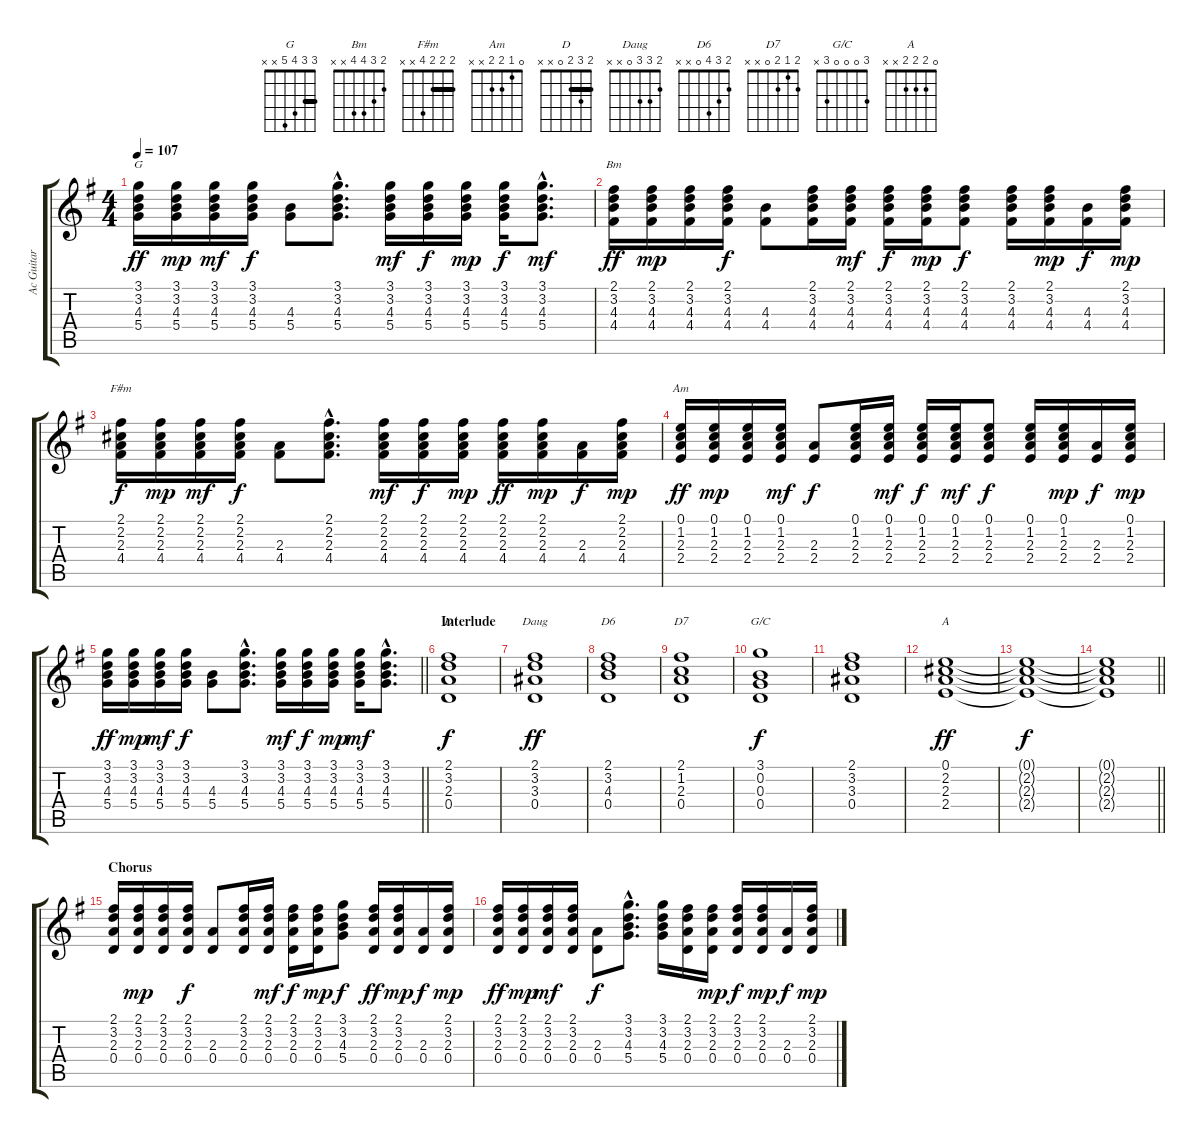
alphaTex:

\track ("Ac Guitar" "Ac Guitar") {instrument acousticguitarsteel}
\staff {score tabs}
\tuning (E4 B3 G3 D3 A2 E2) {hide}
\chord ("G" 3 3 4 5 x x) {barre 3}
\chord ("Bm" 2 3 4 4 x x)
\chord ("F#m" 2 2 2 4 x x) {barre 2}
\chord ("Am" 0 1 2 2 x x)
\chord ("D" 2 3 2 0 x x) {barre 2}
\chord ("Daug" 2 3 3 0 x x)
\chord ("D6" 2 3 4 0 x x)
\chord ("D7" 2 1 2 0 x x)
\chord ("G/C" 3 0 0 0 3 x)
\chord ("A" 0 2 2 2 x x)
\ts (4 4)
\tempo 107
\clef g2
\ks g
(3.1 3.2 4.3 5.4).16{ch "G" dy ff} (3.1 3.2 4.3 5.4).16{dy mp} (3.1 3.2 4.3 5.4).16{dy mf} (3.1 3.2 4.3 5.4).16{dy f} (4.3 5.4).8 (3.1{hac} 3.2{hac} 4.3{hac} 5.4{hac}).8{d} (3.1 3.2 4.3 5.4).16{dy mf} (3.1 3.2 4.3 5.4).16{dy f} (3.1 3.2 4.3 5.4).16{dy mp} (3.1 3.2 4.3 5.4).16{dy f} (3.1{hac} 3.2{hac} 4.3{hac} 5.4{hac}).8{d dy mf} |
(2.1 3.2 4.3 4.4).16{ch "Bm" dy ff} (2.1 3.2 4.3 4.4).16{dy mp} (2.1 3.2 4.3 4.4).16 (2.1 3.2 4.3 4.4).16{dy f} (4.3 4.4).8 (2.1 3.2 4.3 4.4).16 (2.1 3.2 4.3 4.4).16{dy mf} (2.1 3.2 4.3 4.4).16{dy f} (2.1 3.2 4.3 4.4).16{dy mp} (2.1 3.2 4.3 4.4).8{dy f} (2.1 3.2 4.3 4.4).16 (2.1 3.2 4.3 4.4).16{dy mp} (4.3 4.4).16{dy f} (2.1 3.2 4.3 4.4).16{dy mp} |
(2.1 2.2 2.3 4.4).16{ch "F#m" dy f} (2.1 2.2 2.3 4.4).16{dy mp} (2.1 2.2 2.3 4.4).16{dy mf} (2.1 2.2 2.3 4.4).16{dy f} (2.3 4.4).8 (2.1{hac} 2.2{hac} 2.3{hac} 4.4{hac}).8{d} (2.1 2.2 2.3 4.4).16{dy mf} (2.1 2.2 2.3 4.4).16{dy f} (2.1 2.2 2.3 4.4).16{dy mp} (2.1 2.2 2.3 4.4).16{dy ff} (2.1 2.2 2.3 4.4).16{dy mp} (2.3 4.4).16{dy f} (2.1 2.2 2.3 4.4).16{dy mp} |
(0.1 1.2 2.3 2.4).16{ch "Am" dy ff} (0.1 1.2 2.3 2.4).16{dy mp} (0.1 1.2 2.3 2.4).16 (0.1 1.2 2.3 2.4).16{dy mf} (2.3 2.4).8{dy f} (0.1 1.2 2.3 2.4).16 (0.1 1.2 2.3 2.4).16{dy mf} (0.1 1.2 2.3 2.4).16{dy f} (0.1 1.2 2.3 2.4).16{dy mf} (0.1 1.2 2.3 2.4).8{dy f} (0.1 1.2 2.3 2.4).16 (0.1 1.2 2.3 2.4).16{dy mp} (2.3 2.4).16{dy f} (0.1 1.2 2.3 2.4).16{dy mp} |
\barLineRight lightlight
(3.1 3.2 4.3 5.4).16{dy ff} (3.1 3.2 4.3 5.4).16{dy mp} (3.1 3.2 4.3 5.4).16{dy mf} (3.1 3.2 4.3 5.4).16{dy f} (4.3 5.4).8 (3.1{hac} 3.2{hac} 4.3{hac} 5.4{hac}).8{d} (3.1 3.2 4.3 5.4).16{dy mf} (3.1 3.2 4.3 5.4).16{dy f} (3.1 3.2 4.3 5.4).16{dy mp} (3.1 3.2 4.3 5.4).16{dy mf} (3.1{hac} 3.2{hac} 4.3{hac} 5.4{hac}).8{d} |
\section ("" "Interlude")
(2.1 3.2 2.3 0.4).1{ch "D" dy f} |
(2.1 3.2 3.3 0.4).1{ch "Daug" dy ff} |
(2.1 3.2 4.3 0.4).1{ch "D6"} |
(2.1 1.2 2.3 0.4).1{ch "D7"} |
(3.1 0.2 0.3 0.4).1{ch "G/C" dy f} |
(2.1 3.2 3.3 0.4).1 |
(0.1 2.2 2.3 2.4).1{ch "A" dy ff} |
(0.1{t} 2.2{t} 2.3{t} 2.4{t}).1{dy f} |
\barLineRight lightlight
(0.1{t} 2.2{t} 2.3{t} 2.4{t}).1 |
\section ("" "Chorus")
(2.1 3.2 2.3 0.4).16 (2.1 3.2 2.3 0.4).16{dy mp} (2.1 3.2 2.3 0.4).16 (2.1 3.2 2.3 0.4).16{dy f} (2.3 0.4).8 (2.1 3.2 2.3 0.4).16 (2.1 3.2 2.3 0.4).16{dy mf} (2.1 3.2 2.3 0.4).16{dy f} (2.1 3.2 2.3 0.4).16{dy mp} (3.1 3.2 4.3 5.4).8{dy f} (2.1 3.2 2.3 0.4).16{dy ff} (2.1 3.2 2.3 0.4).16{dy mp} (2.3 0.4).16{dy f} (2.1 3.2 2.3 0.4).16{dy mp} |
(2.1 3.2 2.3 0.4).16{dy ff} (2.1 3.2 2.3 0.4).16{dy mp} (2.1 3.2 2.3 0.4).16{dy mf} (2.1 3.2 2.3 0.4).16 (2.3 0.4).8{dy f} (3.1{hac} 3.2{hac} 4.3{hac} 5.4{hac}).8{d} (3.1 3.2 4.3 5.4).16 (2.1 3.2 2.3 0.4).16 (2.1 3.2 2.3 0.4).16{dy mp} (2.1 3.2 2.3 0.4).16{dy f} (2.1 3.2 2.3 0.4).16{dy mp} (2.3 0.4).16{dy f} (2.1 3.2 2.3 0.4).16{dy mp}
